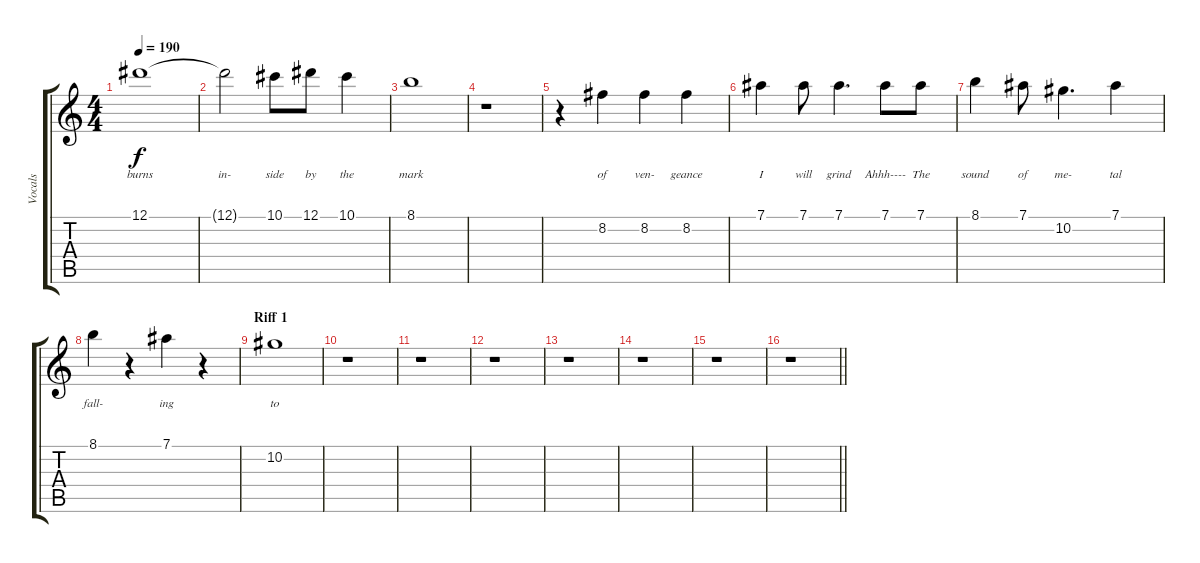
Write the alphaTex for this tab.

\track ("Vocals" "Vocals") {instrument overdrivenguitar}
\staff {score tabs}
\tuning (Eb4 Bb3 Gb3 Db3 Ab2 Eb2) {hide}
\ts (4 4)
\tempo 190
\clef g2
\ks c
12.1.1{lyrics (0 "burns") lyrics (1 "") lyrics (2 "") lyrics (3 "") lyrics (4 "") dy f} |
12.1{t}.2{lyrics (0 "in-") lyrics (1 "") lyrics (2 "") lyrics (3 "") lyrics (4 "")} 10.1.8{lyrics (0 "side") lyrics (1 "") lyrics (2 "") lyrics (3 "") lyrics (4 "")} 12.1.8{lyrics (0 "by") lyrics (1 "") lyrics (2 "") lyrics (3 "") lyrics (4 "")} 10.1.4{lyrics (0 "the") lyrics (1 "") lyrics (2 "") lyrics (3 "") lyrics (4 "")} |
8.1.1{lyrics (0 "mark") lyrics (1 "") lyrics (2 "") lyrics (3 "") lyrics (4 "")} |
r.1 |
r.4 8.2.4{lyrics (0 "of") lyrics (1 "") lyrics (2 "") lyrics (3 "") lyrics (4 "")} 8.2.4{lyrics (0 "ven-") lyrics (1 "") lyrics (2 "") lyrics (3 "") lyrics (4 "")} 8.2.4{lyrics (0 "geance") lyrics (1 "") lyrics (2 "") lyrics (3 "") lyrics (4 "")} |
7.1.4{lyrics (0 "I") lyrics (1 "") lyrics (2 "") lyrics (3 "") lyrics (4 "")} 7.1.8{lyrics (0 "will") lyrics (1 "") lyrics (2 "") lyrics (3 "") lyrics (4 "")} 7.1.4{d lyrics (0 "grind") lyrics (1 "") lyrics (2 "") lyrics (3 "") lyrics (4 "")} 7.1.8{lyrics (0 "Ahhh----") lyrics (1 "") lyrics (2 "") lyrics (3 "") lyrics (4 "")} 7.1.8{lyrics (0 "The") lyrics (1 "") lyrics (2 "") lyrics (3 "") lyrics (4 "")} |
8.1.4{lyrics (0 "sound") lyrics (1 "") lyrics (2 "") lyrics (3 "") lyrics (4 "")} 7.1.8{lyrics (0 "of") lyrics (1 "") lyrics (2 "") lyrics (3 "") lyrics (4 "")} 10.2.4{d lyrics (0 "me-") lyrics (1 "") lyrics (2 "") lyrics (3 "") lyrics (4 "")} 7.1.4{lyrics (0 "tal") lyrics (1 "") lyrics (2 "") lyrics (3 "") lyrics (4 "")} |
8.1.4{lyrics (0 "fall-") lyrics (1 "") lyrics (2 "") lyrics (3 "") lyrics (4 "")} r.4 7.1.4{lyrics (0 "ing") lyrics (1 "") lyrics (2 "") lyrics (3 "") lyrics (4 "")} r.4 |
\section ("" "Riff 1")
10.2.1{lyrics (0 "to") lyrics (1 "") lyrics (2 "") lyrics (3 "") lyrics (4 "")} |
r.1 |
r.1 |
r.1 |
r.1 |
r.1 |
r.1 |
\barLineRight lightlight
r.1
